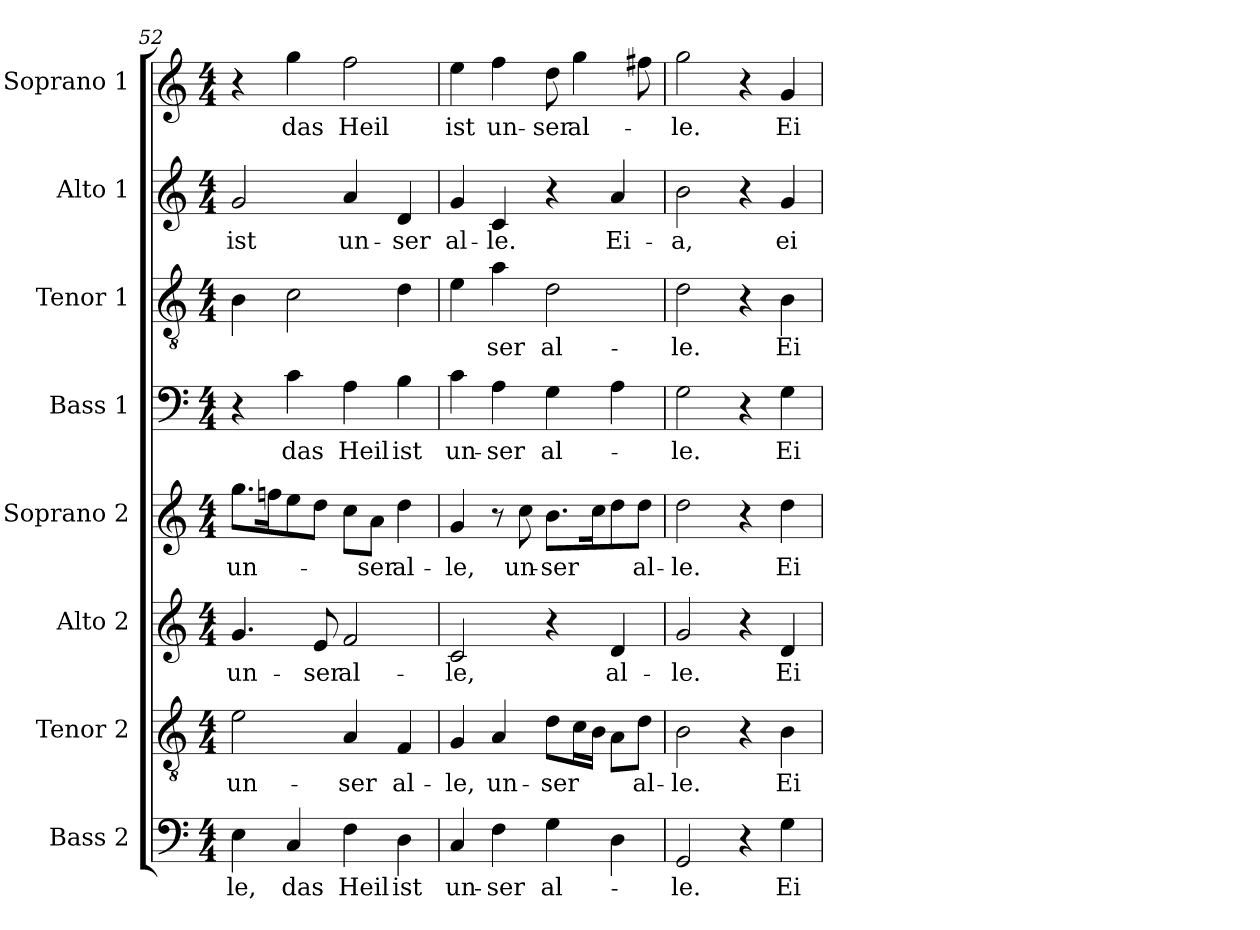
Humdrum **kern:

**kern	**text	**kern	**text	**kern	**text	**kern	**text	**kern	**text	**kern	**text	**kern	**text	**kern	**text
*part8	*part8	*part7	*part7	*part6	*part6	*part5	*part5	*part4	*part4	*part3	*part3	*part2	*part2	*part1	*part1
*staff8	*staff8	*staff7	*staff7	*staff6	*staff6	*staff5	*staff5	*staff4	*staff4	*staff3	*staff3	*staff2	*staff2	*staff1	*staff1
*I"Bass 2	*	*I"Tenor 2	*	*I"Alto 2	*	*I"Soprano 2	*	*I"Bass 1	*	*I"Tenor 1	*	*I"Alto 1	*	*I"Soprano 1	*
*I'B2	*	*I'T2	*	*I'A2	*	*I'S2	*	*I'B1	*	*I'T1	*	*I'A1	*	*I'S1	*
*clefF4	*	*clefGv2	*	*clefG2	*	*clefG2	*	*clefF4	*	*clefGv2	*	*clefG2	*	*clefG2	*
*	*	*ITrd7c12	*	*	*	*	*	*	*	*ITrd7c12	*	*	*	*	*
*k[]	*	*k[]	*	*k[]	*	*k[]	*	*k[]	*	*k[]	*	*k[]	*	*k[]	*
*C:	*	*C:	*	*C:	*	*C:	*	*C:	*	*C:	*	*C:	*	*C:	*
*M4/4	*	*M4/4	*	*M4/4	*	*M4/4	*	*M4/4	*	*M4/4	*	*M4/4	*	*M4/4	*
=52	=52	=52	=52	=52	=52	=52	=52	=52	=52	=52	=52	=52	=52	=52	=52
!	!LO:LY:b:color=#000000	!	!	!	!	!	!	!	!	!	!	!	!	!	!
!	!	!	!LO:LY:b:color=#000000	!	!	!	!	!	!	!	!	!	!	!	!
!	!	!	!	!	!LO:LY:b:color=#000000	!	!	!	!	!	!	!	!	!	!
!	!	!	!	!	!	!	!LO:LY:b:color=#000000	!	!	!	!	!	!	!	!
!	!	!	!	!	!	!	!	!	!	!	!	!	!LO:LY:b:color=#000000	!	!
4Ei\	-le,	2Ei\	un-	4.gi/	un-	8.ggi\L	un-	4r	.	4BBi\	.	2gi/	ist	4r	.
.	.	.	.	.	.	16ffni\k	.	.	.	.	.	.	.	.	.
!	!LO:LY:b:color=#000000	!	!	!	!	!	!	!	!	!	!	!	!	!	!
!	!	!	!	!	!	!	!	!	!LO:LY:b:color=#000000	!	!	!	!	!	!
!	!	!	!	!	!	!	!	!	!	!	!	!	!	!	!LO:LY:b:color=#000000
4Ci/	das	.	.	.	.	8eei\	.	4ci\	das	2Ci\	.	.	.	4ggi\	das
!	!	!	!	!	!LO:LY:b:color=#000000	!	!	!	!	!	!	!	!	!	!
.	.	.	.	8ei/	-ser	8ddi\J	.	.	.	.	.	.	.	.	.
!	!LO:LY:b:color=#000000	!	!	!	!	!	!	!	!	!	!	!	!	!	!
!	!	!	!LO:LY:b:color=#000000	!	!	!	!	!	!	!	!	!	!	!	!
!	!	!	!	!	!LO:LY:b:color=#000000	!	!	!	!	!	!	!	!	!	!
!	!	!	!	!	!	!	!	!	!LO:LY:b:color=#000000	!	!	!	!	!	!
!	!	!	!	!	!	!	!	!	!	!	!	!	!LO:LY:b:color=#000000	!	!
!	!	!	!	!	!	!	!	!	!	!	!	!	!	!	!LO:LY:b:color=#000000
4Fi\	Heil	4AAi/	-ser	2fi/	al-	8cci\L	.	4Ai\	Heil	.	.	4ai/	un-	2ffi\	Heil
!	!	!	!	!	!	!	!LO:LY:b:color=#000000	!	!	!	!	!	!	!	!
.	.	.	.	.	.	8ai\J	-ser	.	.	.	.	.	.	.	.
!	!LO:LY:b:color=#000000	!	!	!	!	!	!	!	!	!	!	!	!	!	!
!	!	!	!LO:LY:b:color=#000000	!	!	!	!	!	!	!	!	!	!	!	!
!	!	!	!	!	!	!	!LO:LY:b:color=#000000	!	!	!	!	!	!	!	!
!	!	!	!	!	!	!	!	!	!LO:LY:b:color=#000000	!	!	!	!	!	!
!	!	!	!	!	!	!	!	!	!	!	!	!	!LO:LY:b:color=#000000	!	!
4Di\	ist	4FFi/	al-	.	.	4ddi\	al-	4Bi\	ist	4Di\	.	4di/	-ser	.	.
=53	=53	=53	=53	=53	=53	=53	=53	=53	=53	=53	=53	=53	=53	=53	=53
!	!LO:LY:b:color=#000000	!	!	!	!	!	!	!	!	!	!	!	!	!	!
!	!	!	!LO:LY:b:color=#000000	!	!	!	!	!	!	!	!	!	!	!	!
!	!	!	!	!	!LO:LY:b:color=#000000	!	!	!	!	!	!	!	!	!	!
!	!	!	!	!	!	!	!LO:LY:b:color=#000000	!	!	!	!	!	!	!	!
!	!	!	!	!	!	!	!	!	!LO:LY:b:color=#000000	!	!	!	!	!	!
!	!	!	!	!	!	!	!	!	!	!	!	!	!LO:LY:b:color=#000000	!	!
!	!	!	!	!	!	!	!	!	!	!	!	!	!	!	!LO:LY:b:color=#000000
4Ci/	un-	4GGi/	-le,	2ci/	-le,	4gi/	-le,	4ci\	un-	4Ei\	.	4gi/	al-	4eei\	ist
!	!LO:LY:b:color=#000000	!	!	!	!	!	!	!	!	!	!	!	!	!	!
!	!	!	!LO:LY:b:color=#000000	!	!	!	!	!	!	!	!	!	!	!	!
!	!	!	!	!	!	!	!	!	!LO:LY:b:color=#000000	!	!	!	!	!	!
!	!	!	!	!	!	!	!	!	!	!	!LO:LY:b:color=#000000	!	!	!	!
!	!	!	!	!	!	!	!	!	!	!	!	!	!LO:LY:b:color=#000000	!	!
!	!	!	!	!	!	!	!	!	!	!	!	!	!	!	!LO:LY:b:color=#000000
4Fi\	-ser	4AAi/	un-	.	.	8r	.	4Ai\	-ser	4Ai\	-ser	4ci/	-le.	4ffi\	un-
!	!	!	!	!	!	!	!LO:LY:b:color=#000000	!	!	!	!	!	!	!	!
.	.	.	.	.	.	8cci\	un-	.	.	.	.	.	.	.	.
!	!LO:LY:b:color=#000000	!	!	!	!	!	!	!	!	!	!	!	!	!	!
!	!	!	!LO:LY:b:color=#000000	!	!	!	!	!	!	!	!	!	!	!	!
!	!	!	!	!	!	!	!LO:LY:b:color=#000000	!	!	!	!	!	!	!	!
!	!	!	!	!	!	!	!	!	!LO:LY:b:color=#000000	!	!	!	!	!	!
!	!	!	!	!	!	!	!	!	!	!	!LO:LY:b:color=#000000	!	!	!	!
!	!	!	!	!	!	!	!	!	!	!	!	!	!	!	!LO:LY:b:color=#000000
4Gi\	al-	8Di\L	-ser	4r	.	8.bi\L	-ser	4Gi\	al-	2Di\	al-	4r	.	8ddi\	-ser
!	!	!	!	!	!	!	!	!	!	!	!	!	!	!	!LO:LY:b:color=#000000
.	.	16Ci\L	.	.	.	.	.	.	.	.	.	.	.	4ggi\	al-
.	.	16BBi\JJ	.	.	.	16cci\k	.	.	.	.	.	.	.	.	.
!	!	!	!	!	!LO:LY:b:color=#000000	!	!	!	!	!	!	!	!	!	!
!	!	!	!	!	!	!	!	!	!	!	!	!	!LO:LY:b:color=#000000	!	!
4Di\	.	8AAi\L	.	4di/	al-	8ddi\	.	4Ai\	.	.	.	4ai/	Ei-	.	.
!	!	!	!LO:LY:b:color=#000000	!	!	!	!	!	!	!	!	!	!	!	!
!	!	!	!	!	!	!	!LO:LY:b:color=#000000	!	!	!	!	!	!	!	!
.	.	8Di\J	al-	.	.	8ddi\J	al-	.	.	.	.	.	.	8ff#Xi\	.
!!LO:PB:g=z
=54	=54	=54	=54	=54	=54	=54	=54	=54	=54	=54	=54	=54	=54	=54	=54
!	!LO:LY:b:color=#000000	!	!	!	!	!	!	!	!	!	!	!	!	!	!
!	!	!	!LO:LY:b:color=#000000	!	!	!	!	!	!	!	!	!	!	!	!
!	!	!	!	!	!LO:LY:b:color=#000000	!	!	!	!	!	!	!	!	!	!
!	!	!	!	!	!	!	!LO:LY:b:color=#000000	!	!	!	!	!	!	!	!
!	!	!	!	!	!	!	!	!	!LO:LY:b:color=#000000	!	!	!	!	!	!
!	!	!	!	!	!	!	!	!	!	!	!LO:LY:b:color=#000000	!	!	!	!
!	!	!	!	!	!	!	!	!	!	!	!	!	!LO:LY:b:color=#000000	!	!
!	!	!	!	!	!	!	!	!	!	!	!	!	!	!	!LO:LY:b:color=#000000
2GGi/	-le.	2BBi\	-le.	2gi/	-le.	2ddi\	-le.	2Gi\	-le.	2Di\	-le.	2bi\	-a,	2ggi\	-le.
4r	.	4r	.	4r	.	4r	.	4r	.	4r	.	4r	.	4r	.
!	!LO:LY:b:color=#000000	!	!	!	!	!	!	!	!	!	!	!	!	!	!
!	!	!	!LO:LY:b:color=#000000	!	!	!	!	!	!	!	!	!	!	!	!
!	!	!	!	!	!LO:LY:b:color=#000000	!	!	!	!	!	!	!	!	!	!
!	!	!	!	!	!	!	!LO:LY:b:color=#000000	!	!	!	!	!	!	!	!
!	!	!	!	!	!	!	!	!	!LO:LY:b:color=#000000	!	!	!	!	!	!
!	!	!	!	!	!	!	!	!	!	!	!LO:LY:b:color=#000000	!	!	!	!
!	!	!	!	!	!	!	!	!	!	!	!	!	!LO:LY:b:color=#000000	!	!
!	!	!	!	!	!	!	!	!	!	!	!	!	!	!	!LO:LY:b:color=#000000
4Gi\	Ei-	4BBi\	Ei-	4di/	Ei-	4ddi\	Ei-	4Gi\	Ei-	4BBi\	Ei-	4gi/	ei-	4gi/	Ei-
=	=	=	=	=	=	=	=	=	=	=	=	=	=	=	=
*-	*-	*-	*-	*-	*-	*-	*-	*-	*-	*-	*-	*-	*-	*-	*-
